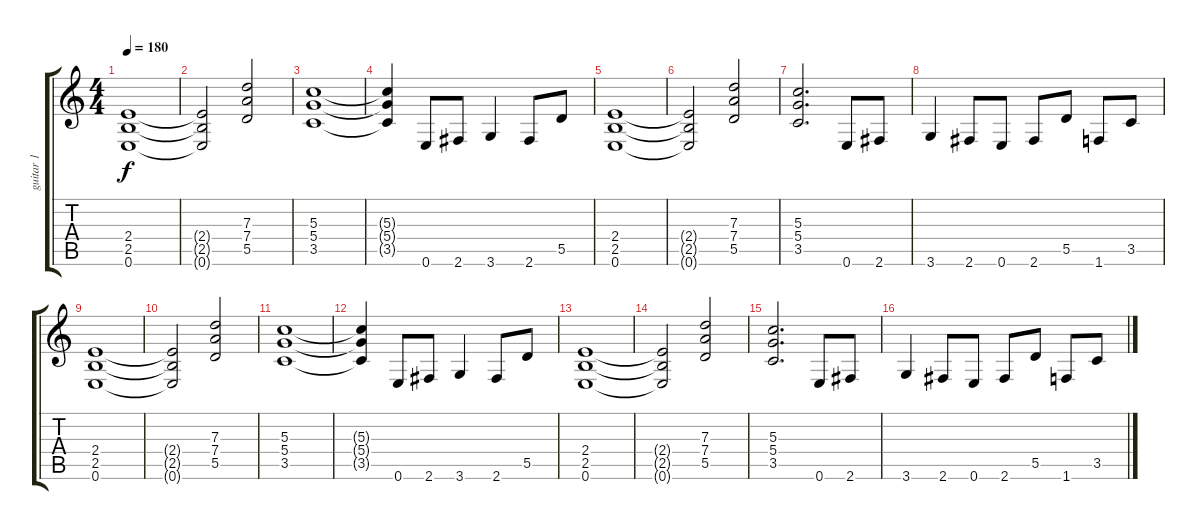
\track ("guitar 1" "guitar 1") {instrument distortionguitar}
\staff {score tabs}
\tuning (E4 B3 G3 D3 A2 E2) {hide}
\ts (4 4)
\tempo 180
\clef g2
\ks c
(2.4 2.5 0.6).1{dy f} |
(2.4{t} 2.5{t} 0.6{t}).2 (7.3 7.4 5.5).2 |
(5.3 5.4 3.5).1 |
(5.3{t} 5.4{t} 3.5{t}).4 0.6.8 2.6.8 3.6.4 2.6.8 5.5.8 |
(2.4 2.5 0.6).1 |
(2.4{t} 2.5{t} 0.6{t}).2 (7.3 7.4 5.5).2 |
(5.3 5.4 3.5).2{d} 0.6.8 2.6.8 |
3.6.4 2.6.8 0.6.8 2.6.8 5.5.8 1.6.8 3.5.8 |
(2.4 2.5 0.6).1 |
(2.4{t} 2.5{t} 0.6{t}).2 (7.3 7.4 5.5).2 |
(5.3 5.4 3.5).1 |
(5.3{t} 5.4{t} 3.5{t}).4 0.6.8 2.6.8 3.6.4 2.6.8 5.5.8 |
(2.4 2.5 0.6).1 |
(2.4{t} 2.5{t} 0.6{t}).2 (7.3 7.4 5.5).2 |
(5.3 5.4 3.5).2{d} 0.6.8 2.6.8 |
3.6.4 2.6.8 0.6.8 2.6.8 5.5.8 1.6.8 3.5.8
